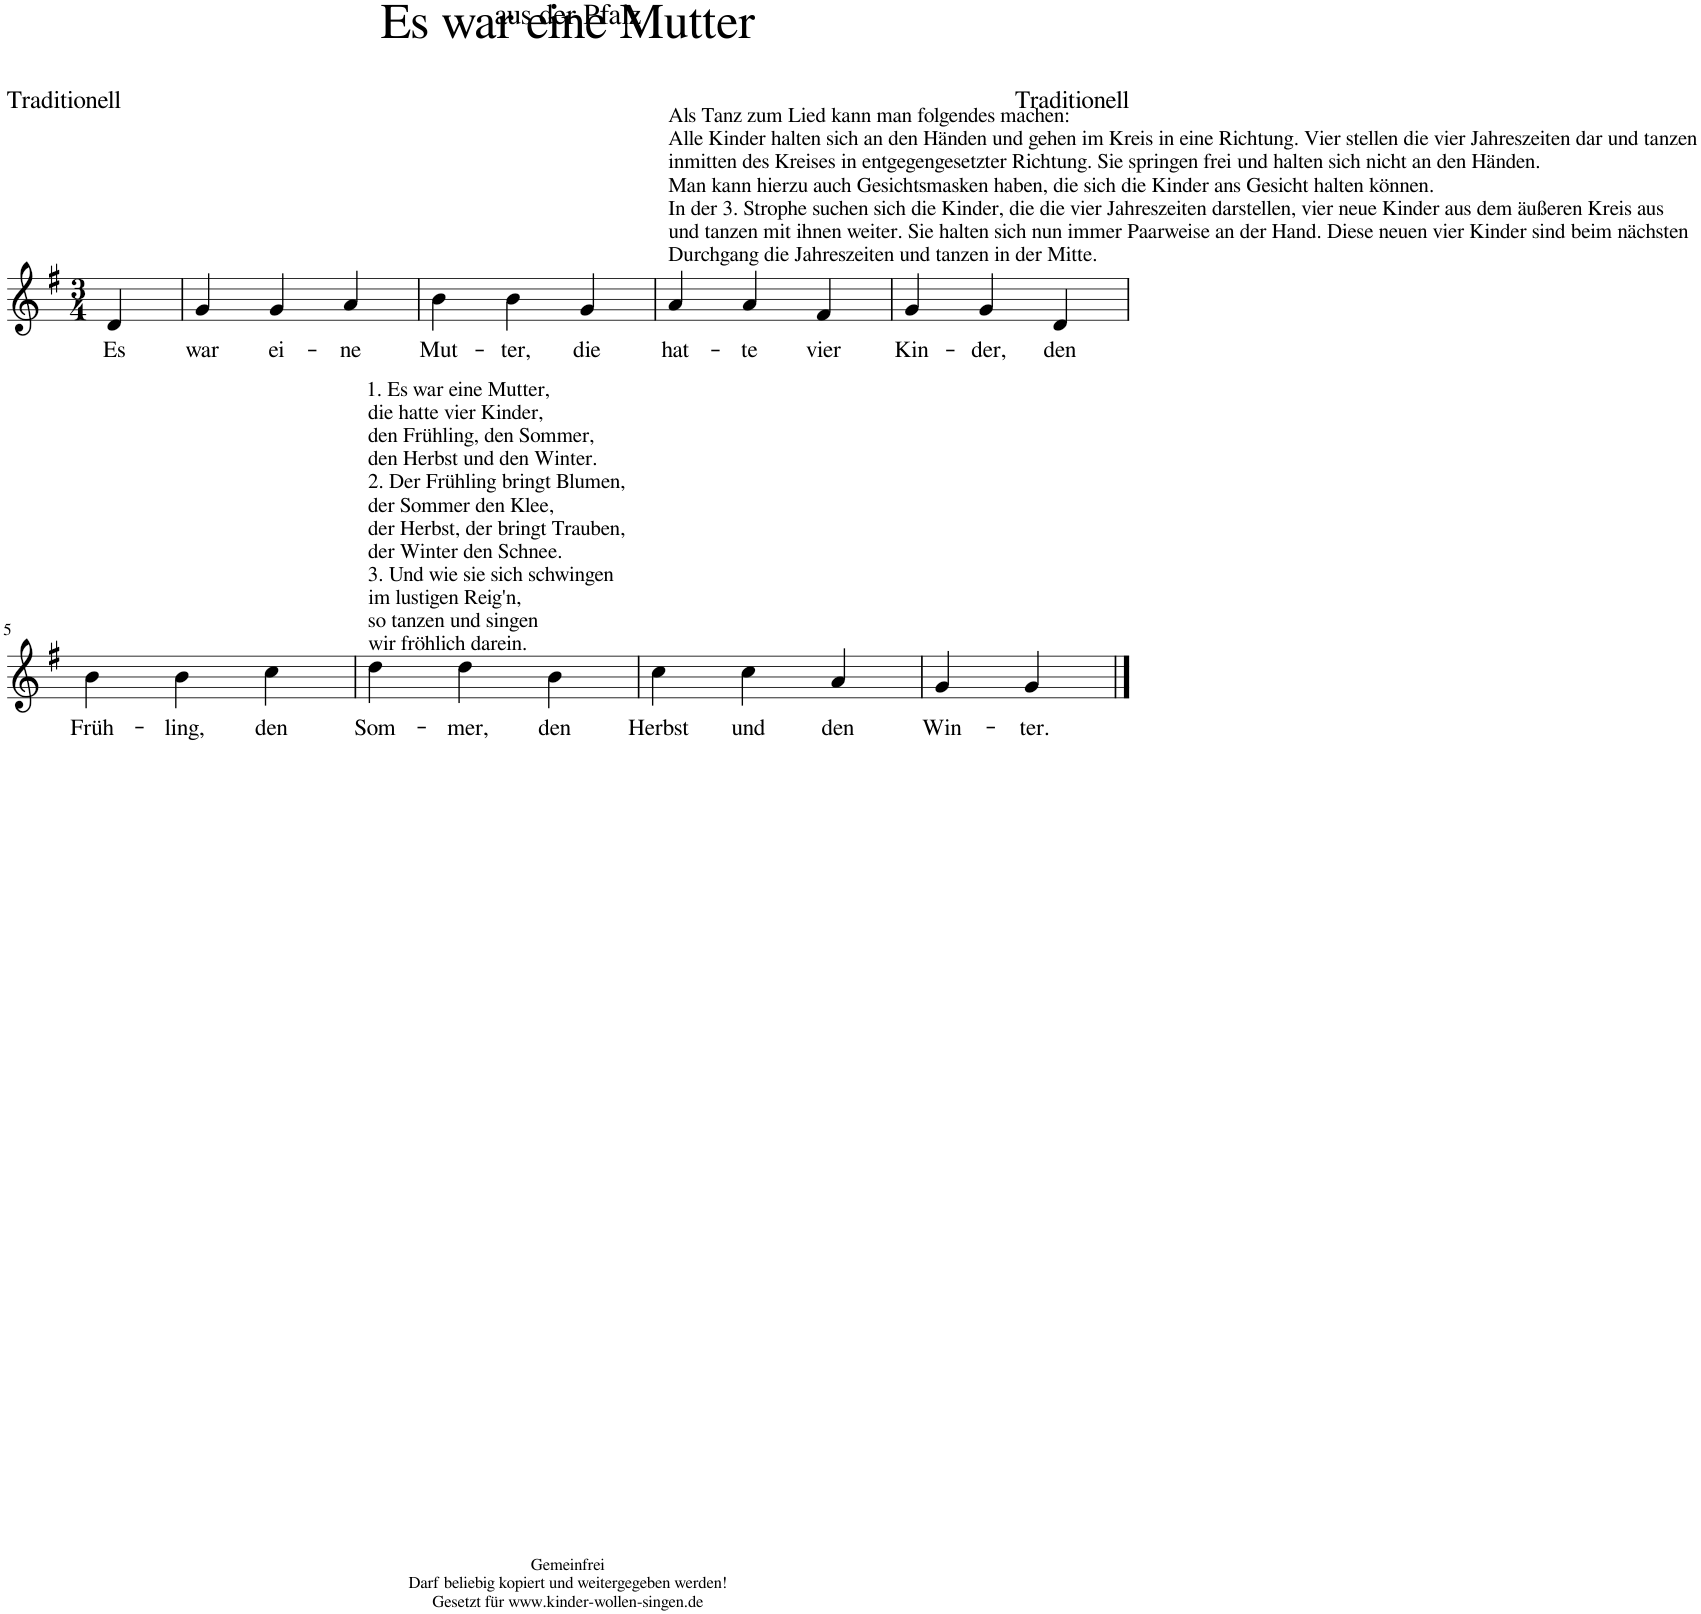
**kern	**text
*part1	*part1
*staff1	*staff1
*I"Voice	*
*clefG2	*
*k[f#]	*
*M3/4	*
=	=
!	!LO:LY:b
4d/	Es
=1	=1
!	!LO:LY:b
4g/	war
!	!LO:LY:b
4g/	ei-
!	!LO:LY:b
4a/	-ne
=2	=2
!	!LO:LY:b
4b\	Mut-
!	!LO:LY:b
4b\	-ter,
!	!LO:LY:b
4g/	die
=3	=3
!LO:TX:a:t=Als Tanz zum Lied kann man folgendes machen&colon;	!
!LO:TX:a:t=Alle Kinder halten sich an den Händen und gehen im Kreis in eine Richtung. Vier stellen die vier Jahreszeiten dar und tanzen	!
!LO:TX:a:t=inmitten des Kreises in entgegengesetzter Richtung. Sie springen frei und halten sich nicht an den Händen.	!
!LO:TX:a:t=Man kann hierzu auch Gesichtsmasken haben, die sich die Kinder ans Gesicht halten können.	!
!LO:TX:a:t=In der 3. Strophe suchen sich die Kinder, die die vier Jahreszeiten darstellen, vier neue Kinder aus dem äußeren Kreis aus	!
!LO:TX:a:t=und tanzen mit ihnen weiter. Sie halten sich nun immer Paarweise an der Hand. Diese neuen vier Kinder sind beim nächsten	!
!LO:TX:a:t=Durchgang die Jahreszeiten und tanzen in der Mitte.	!
!	!LO:LY:b
4a/	hat-
!	!LO:LY:b
4a/	-te
!	!LO:LY:b
4f#/	vier
=4	=4
!	!LO:LY:b
4g/	Kin-
!	!LO:LY:b
4g/	-der,
!	!LO:LY:b
4d/	den
!!LO:LB:g=z
=5	=5
!	!LO:LY:b
4b\	Früh-
!	!LO:LY:b
4b\	-ling,
!	!LO:LY:b
4cc\	den
=6	=6
!LO:TX:a:t=1. Es war eine Mutter,	!
!LO:TX:a:t=die hatte vier Kinder,	!
!LO:TX:a:t=den Frühling, den Sommer,	!
!LO:TX:a:t=den Herbst und den Winter.	!
!LO:TX:a:t=2. Der Frühling bringt Blumen,	!
!LO:TX:a:t=der Sommer den Klee,	!
!LO:TX:a:t=der Herbst, der bringt Trauben,	!
!LO:TX:a:t=der Winter den Schnee.	!
!LO:TX:a:t=3. Und wie sie sich schwingen	!
!LO:TX:a:t=im lustigen Reig'n,	!
!LO:TX:a:t=so tanzen und singen	!
!LO:TX:a:t=wir fröhlich darein.	!
!	!LO:LY:b
4dd\	Som-
!	!LO:LY:b
4dd\	-mer,
!	!LO:LY:b
4b\	den
=7	=7
!	!LO:LY:b
4cc\	Herbst
!	!LO:LY:b
4cc\	und
!	!LO:LY:b
4a/	den
=7X1	=7X1
!	!LO:LY:b
4g/	Win-
!	!LO:LY:b
4g/	-ter.
==	==
*-	*-
